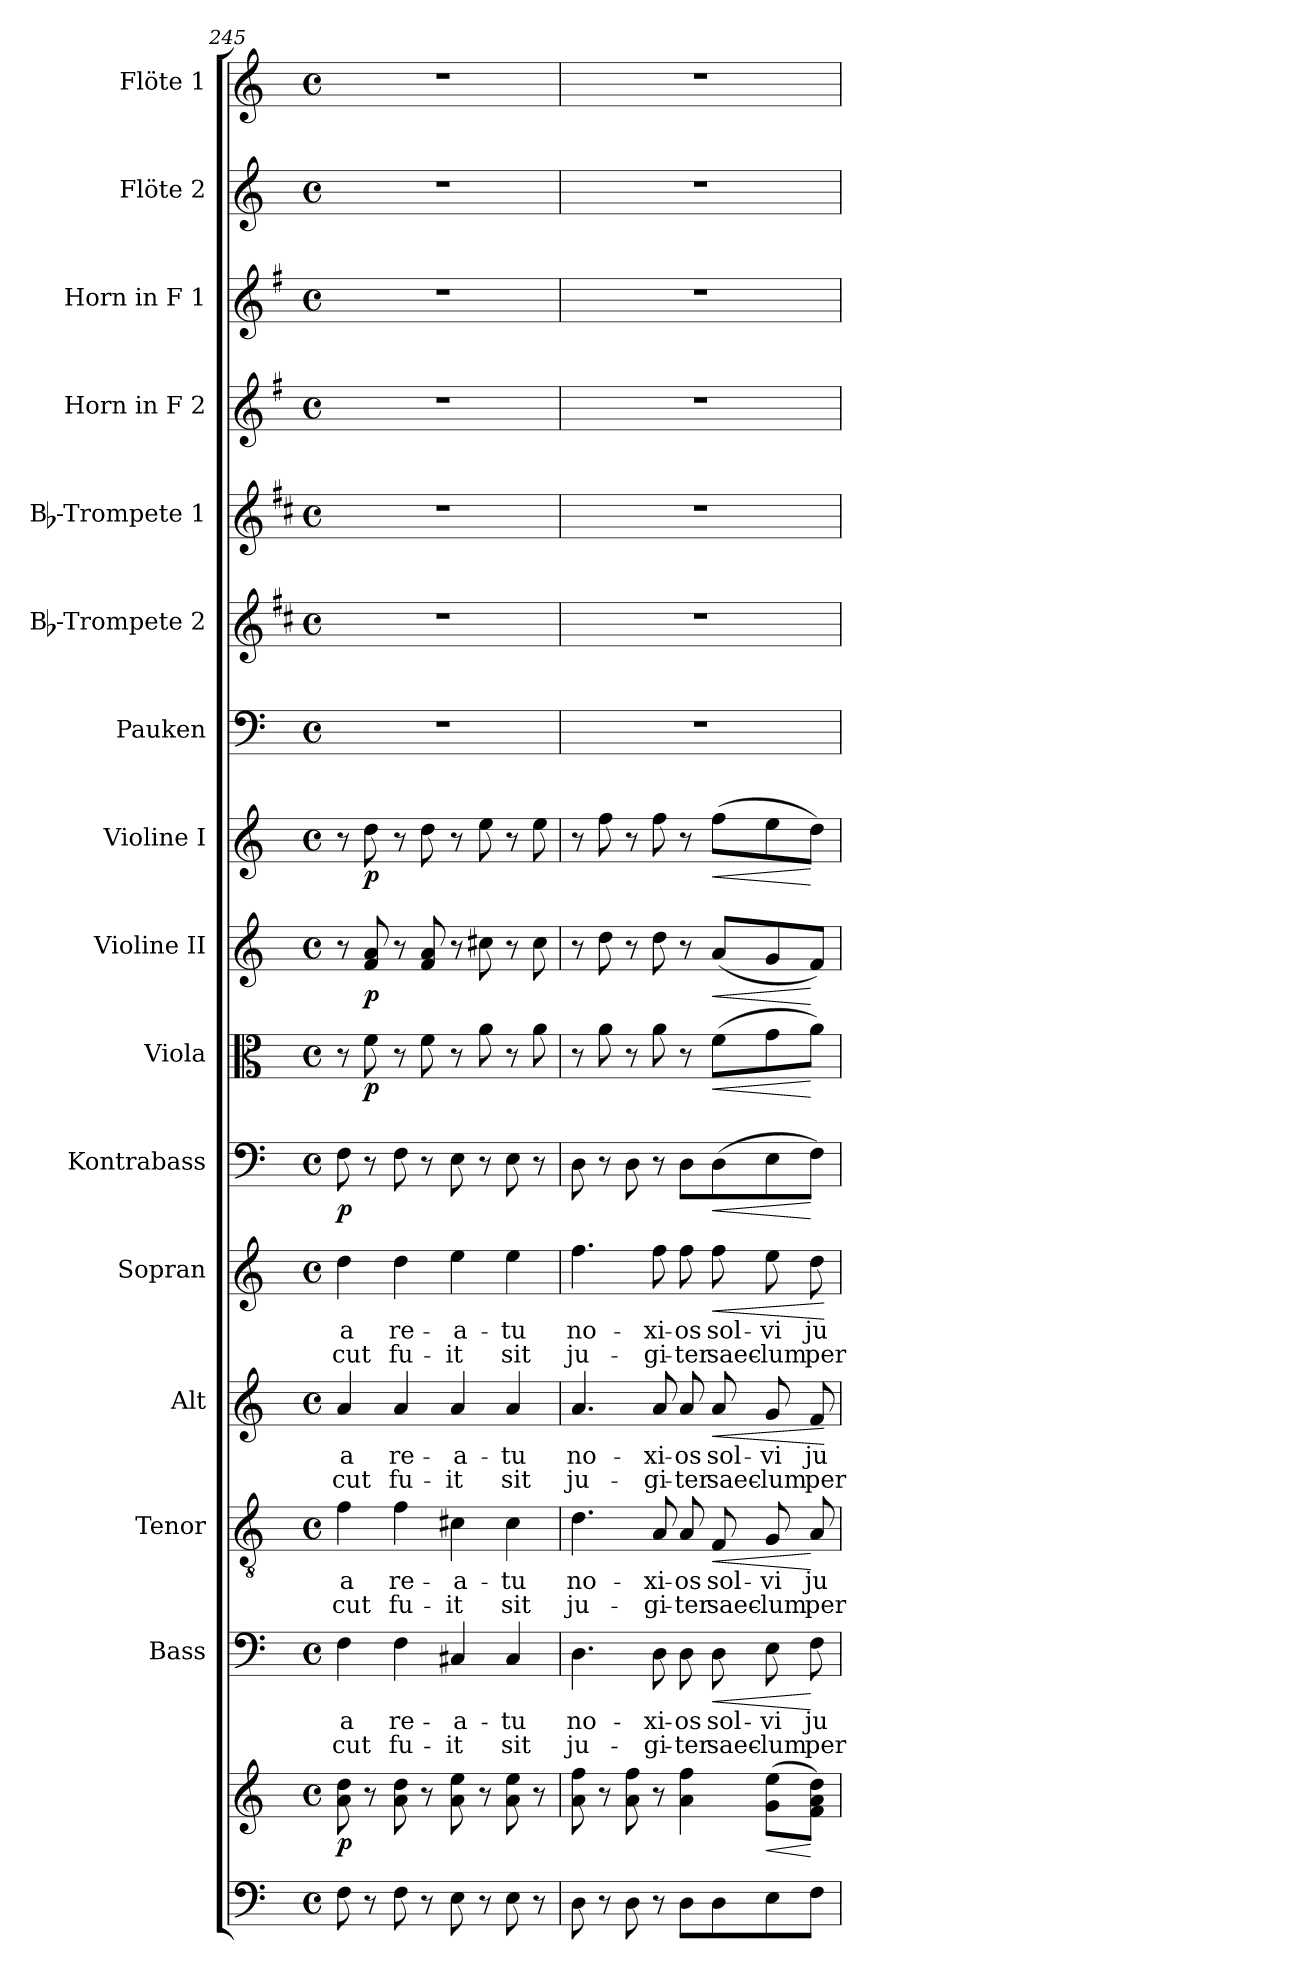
**kern	**kern	**dynam	**kern	**text	**text	**dynam	**kern	**text	**text	**dynam	**kern	**text	**text	**dynam	**kern	**text	**text	**dynam	**kern	**dynam	**kern	**dynam	**kern	**dynam	**kern	**dynam	**kern	**kern	**kern	**kern	**kern	**kern	**kern
*part16	*part16	*part16	*part15	*part15	*part15	*part15	*part14	*part14	*part14	*part14	*part13	*part13	*part13	*part13	*part12	*part12	*part12	*part12	*part11	*part11	*part10	*part10	*part9	*part9	*part8	*part8	*part7	*part6	*part5	*part4	*part3	*part2	*part1
*staff17	*staff16	*staff16/17	*staff15	*staff15	*staff15	*staff15	*staff14	*staff14	*staff14	*staff14	*staff13	*staff13	*staff13	*staff13	*staff12	*staff12	*staff12	*staff12	*staff11	*staff11	*staff10	*staff10	*staff9	*staff9	*staff8	*staff8	*staff7	*staff6	*staff5	*staff4	*staff3	*staff2	*staff1
*	*	*	*I"Bass	*	*	*	*I"Tenor	*	*	*	*I"Alt	*	*	*	*I"Sopran	*	*	*	*I"Kontrabass	*	*I"Viola	*	*I"Violine II	*	*I"Violine I	*	*I"Pauken	*I"Bb-Trompete 2	*I"Bb-Trompete 1	*I"Horn in F 2	*I"Horn in F 1	*I"Flöte 2	*I"Flöte 1
*	*	*	*I'B.	*	*	*	*I'T.	*	*	*	*I'A.	*	*	*	*I'S.	*	*	*	*I'Kb.	*	*I'Vla.	*	*I'Vl. II	*	*I'Vl. I	*	*I'Pk.	*I'Bb Trp. 2	*I'Bb Trp. 1	*	*	*I'Fl. 2	*I'Fl. 1
*clefF4	*clefG2	*	*clefF4	*	*	*	*clefGv2	*	*	*	*clefG2	*	*	*	*clefG2	*	*	*	*clefF4	*	*clefC3	*	*clefG2	*	*clefG2	*	*clefF4	*clefG2	*clefG2	*clefG2	*clefG2	*clefG2	*clefG2
*	*	*	*	*	*	*	*	*	*	*	*	*	*	*	*	*	*	*	*ITrd7c12	*	*	*	*	*	*	*	*	*ITrd1c2	*ITrd1c2	*ITrd4c7	*ITrd4c7	*	*
*k[]	*k[]	*	*k[]	*	*	*	*k[]	*	*	*	*k[]	*	*	*	*k[]	*	*	*	*k[]	*	*k[]	*	*k[]	*	*k[]	*	*k[]	*k[]	*k[]	*k[]	*k[]	*k[]	*k[]
*C:	*C:	*	*C:	*	*	*	*C:	*	*	*	*C:	*	*	*	*C:	*	*	*	*C:	*	*C:	*	*C:	*	*C:	*	*C:	*C:	*C:	*C:	*C:	*C:	*C:
*M4/4	*M4/4	*	*M4/4	*	*	*	*M4/4	*	*	*	*M4/4	*	*	*	*M4/4	*	*	*	*M4/4	*	*M4/4	*	*M4/4	*	*M4/4	*	*M4/4	*M4/4	*M4/4	*M4/4	*M4/4	*M4/4	*M4/4
*met(c)	*met(c)	*	*met(c)	*	*	*	*met(c)	*	*	*	*met(c)	*	*	*	*met(c)	*	*	*	*met(c)	*	*met(c)	*	*met(c)	*	*met(c)	*	*met(c)	*met(c)	*met(c)	*met(c)	*met(c)	*met(c)	*met(c)
=245	=245	=245	=245	=245	=245	=245	=245	=245	=245	=245	=245	=245	=245	=245	=245	=245	=245	=245	=245	=245	=245	=245	=245	=245	=245	=245	=245	=245	=245	=245	=245	=245	=245
!	!	!LO:DY:b	!	!LO:LY:b	!LO:LY:b	!	!	!LO:LY:b	!LO:LY:b	!	!	!LO:LY:b	!LO:LY:b	!	!	!LO:LY:b	!LO:LY:b	!	!	!LO:DY:b	!	!	!	!	!	!	!	!	!	!	!	!	!
8F\	8a\ 8dd\	p	4F\	a	-cut	.	4f\	a	-cut	.	4a/	a	-cut	.	4dd\	a	-cut	.	8FF\	p	8r	.	8r	.	8r	.	1r	1r	1r	1r	1r	1r	1r
!	!	!	!	!	!	!	!	!	!	!	!	!	!	!	!	!	!	!	!	!	!	!LO:DY:b	!	!LO:DY:b	!	!LO:DY:b	!	!	!	!	!	!	!
8r	8r	.	.	.	.	.	.	.	.	.	.	.	.	.	.	.	.	.	8r	.	8f\	p	8f/ 8a/	p	8dd\	p	.	.	.	.	.	.	.
!	!	!	!	!LO:LY:b	!LO:LY:b	!	!	!LO:LY:b	!LO:LY:b	!	!	!LO:LY:b	!LO:LY:b	!	!	!LO:LY:b	!LO:LY:b	!	!	!	!	!	!	!	!	!	!	!	!	!	!	!	!
8F\	8a\ 8dd\	.	4F\	re-	fu-	.	4f\	re-	fu-	.	4a/	re-	fu-	.	4dd\	re-	fu-	.	8FF\	.	8r	.	8r	.	8r	.	.	.	.	.	.	.	.
8r	8r	.	.	.	.	.	.	.	.	.	.	.	.	.	.	.	.	.	8r	.	8f\	.	8f/ 8a/	.	8dd\	.	.	.	.	.	.	.	.
!	!	!	!	!LO:LY:b	!LO:LY:b	!	!	!LO:LY:b	!LO:LY:b	!	!	!LO:LY:b	!LO:LY:b	!	!	!LO:LY:b	!LO:LY:b	!	!	!	!	!	!	!	!	!	!	!	!	!	!	!	!
8E\	8a\ 8ee\	.	4C#X/	-a-	-it	.	4c#X\	-a-	-it	.	4a/	-a-	-it	.	4ee\	-a-	-it	.	8EE\	.	8r	.	8r	.	8r	.	.	.	.	.	.	.	.
8r	8r	.	.	.	.	.	.	.	.	.	.	.	.	.	.	.	.	.	8r	.	8a\	.	8cc#X\	.	8ee\	.	.	.	.	.	.	.	.
!	!	!	!	!LO:LY:b	!LO:LY:b	!	!	!LO:LY:b	!LO:LY:b	!	!	!LO:LY:b	!LO:LY:b	!	!	!LO:LY:b	!LO:LY:b	!	!	!	!	!	!	!	!	!	!	!	!	!	!	!	!
8E\	8a\ 8ee\	.	4C#/	-tu	sit	.	4c#\	-tu	sit	.	4a/	-tu	sit	.	4ee\	-tu	sit	.	8EE\	.	8r	.	8r	.	8r	.	.	.	.	.	.	.	.
8r	8r	.	.	.	.	.	.	.	.	.	.	.	.	.	.	.	.	.	8r	.	8a\	.	8cc#\	.	8ee\	.	.	.	.	.	.	.	.
=246	=246	=246	=246	=246	=246	=246	=246	=246	=246	=246	=246	=246	=246	=246	=246	=246	=246	=246	=246	=246	=246	=246	=246	=246	=246	=246	=246	=246	=246	=246	=246	=246	=246
!	!	!	!	!LO:LY:b	!LO:LY:b	!	!	!LO:LY:b	!LO:LY:b	!	!	!LO:LY:b	!LO:LY:b	!	!	!LO:LY:b	!LO:LY:b	!	!	!	!	!	!	!	!	!	!	!	!	!	!	!	!
8D\	8a\ 8ff\	.	4.D\	no-	ju-	.	4.d\	no-	ju-	.	4.a/	no-	ju-	.	4.ff\	no-	ju-	.	8DD\	.	8r	.	8r	.	8r	.	1r	1r	1r	1r	1r	1r	1r
8r	8r	.	.	.	.	.	.	.	.	.	.	.	.	.	.	.	.	.	8r	.	8a\	.	8dd\	.	8ff\	.	.	.	.	.	.	.	.
8D\	8a\ 8ff\	.	.	.	.	.	.	.	.	.	.	.	.	.	.	.	.	.	8DD\	.	8r	.	8r	.	8r	.	.	.	.	.	.	.	.
!	!	!	!	!LO:LY:b	!LO:LY:b	!	!	!LO:LY:b	!LO:LY:b	!	!	!LO:LY:b	!LO:LY:b	!	!	!LO:LY:b	!LO:LY:b	!	!	!	!	!	!	!	!	!	!	!	!	!	!	!	!
8r	8r	.	8D\	-xi-	-gi-	.	8A/	-xi-	-gi-	.	8a/	-xi-	-gi-	.	8ff\	-xi-	-gi-	.	8r	.	8a\	.	8dd\	.	8ff\	.	.	.	.	.	.	.	.
!	!	!	!	!LO:LY:b	!LO:LY:b	!	!	!LO:LY:b	!LO:LY:b	!	!	!LO:LY:b	!LO:LY:b	!	!	!LO:LY:b	!LO:LY:b	!	!	!	!	!	!	!	!	!	!	!	!	!	!	!	!
8D\L	4a\ 4ff\	.	8D\	-os	-ter	.	8A/	-os	-ter	.	8a/	-os	-ter	.	8ff\	-os	-ter	.	8DD\L	.	8r	.	8r	.	8r	.	.	.	.	.	.	.	.
!	!	!	!	!LO:LY:b	!LO:LY:b	!LO:HP:b	!	!LO:LY:b	!LO:LY:b	!LO:HP:b	!	!LO:LY:b	!LO:LY:b	!LO:HP:b	!	!LO:LY:b	!LO:LY:b	!LO:HP:b	!	!LO:HP:b	!	!LO:HP:b	!	!LO:HP:b	!	!LO:HP:b	!	!	!	!	!	!	!
8D\	.	.	8D\	sol-	saec-	<	8F/	sol-	saec-	<	8a/	sol-	saec-	<	8ff\	sol-	saec-	<	(>8DD\	<	(>8f\L	<	(<8a/L	<	(>8ff\L	<	.	.	.	.	.	.	.
!	!	!LO:HP:b	!	!LO:LY:b	!LO:LY:b	!	!	!LO:LY:b	!LO:LY:b	!	!	!LO:LY:b	!LO:LY:b	!	!	!LO:LY:b	!LO:LY:b	!	!	!	!	!	!	!	!	!	!	!	!	!	!	!	!
8E\	(>8g\ 8ee\L	<	8E\	-vi	-lum	.	8G/	-vi	-lum	.	8g/	-vi	-lum	.	8ee\	-vi	-lum	.	8EE\	.	8g\	.	8g/	.	8ee\	.	.	.	.	.	.	.	.
!	!	!	!	!LO:LY:b	!LO:LY:b	!	!	!LO:LY:b	!LO:LY:b	!	!	!LO:LY:b	!LO:LY:b	!	!	!LO:LY:b	!LO:LY:b	!	!	!	!	!	!	!	!	!	!	!	!	!	!	!	!
8F\J	8f\ 8a\ 8dd\J)	[	8F\	ju-	per	[	8A/	ju-	per	[	8f/	ju-	per	.	8dd\	ju-	per	.	8FF\J)	[	8a\J)	[	8f/J)	[	8dd\J)	[	.	.	.	.	.	.	.
.	.	.	.	.	.	.	.	.	.	.	.	.	.	[	.	.	.	[	.	.	.	.	.	.	.	.	.	.	.	.	.	.	.
=	=	=	=	=	=	=	=	=	=	=	=	=	=	=	=	=	=	=	=	=	=	=	=	=	=	=	=	=	=	=	=	=	=
*-	*-	*-	*-	*-	*-	*-	*-	*-	*-	*-	*-	*-	*-	*-	*-	*-	*-	*-	*-	*-	*-	*-	*-	*-	*-	*-	*-	*-	*-	*-	*-	*-	*-
